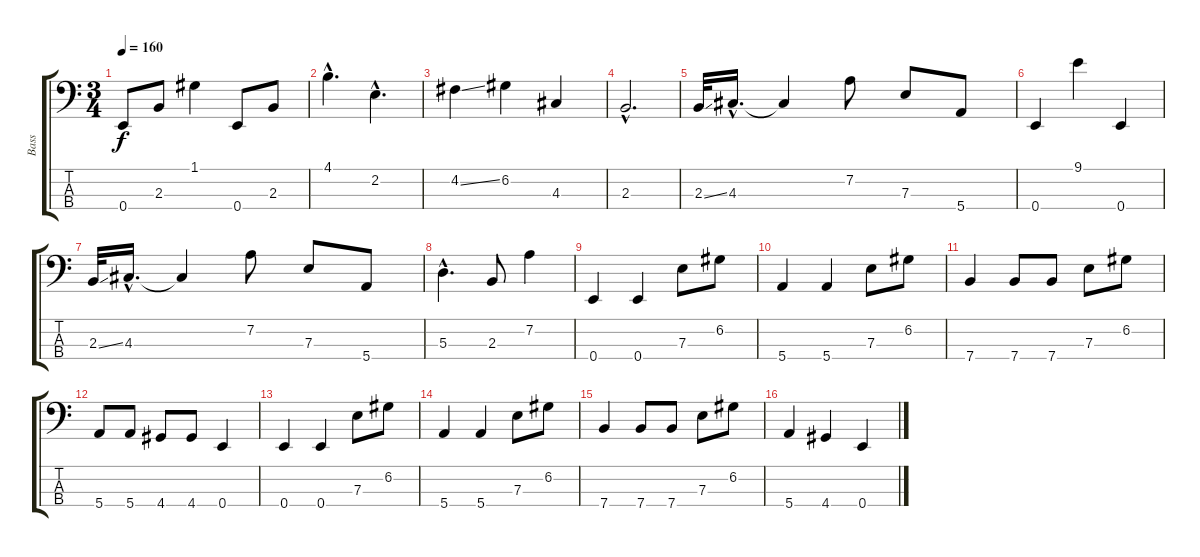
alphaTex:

\track ("Bass" "Bass") {instrument electricbasspick}
\staff {score tabs}
\tuning (G2 D2 A1 E1) {hide}
\ts (3 4)
\tempo 160
\clef f4
\ks c
0.4.8{dy f} 2.3.8 1.1.4 0.4.8 2.3.8 |
4.1{hac}.4{d} 2.2{hac}.4{d} |
4.2{ss}.4 6.2.4 4.3.4 |
2.3{hac}.2{d} |
2.3{ss}.32 4.3{hac}.16{d} 4.3{t}.4 7.2.8 7.3.8 5.4.8 |
0.4.4 9.1.4 0.4.4 |
2.3{ss}.32 4.3{hac}.16{d} 4.3{t}.4 7.2.8 7.3.8 5.4.8 |
5.3{hac}.4{d} 2.3.8 7.2.4 |
0.4.4 0.4.4 7.3.8 6.2.8 |
5.4.4 5.4.4 7.3.8 6.2.8 |
7.4.4 7.4.8 7.4.8 7.3.8 6.2.8 |
5.4.8 5.4.8 4.4.8 4.4.8 0.4.4 |
0.4.4 0.4.4 7.3.8 6.2.8 |
5.4.4 5.4.4 7.3.8 6.2.8 |
7.4.4 7.4.8 7.4.8 7.3.8 6.2.8 |
5.4.4 4.4.4 0.4.4
